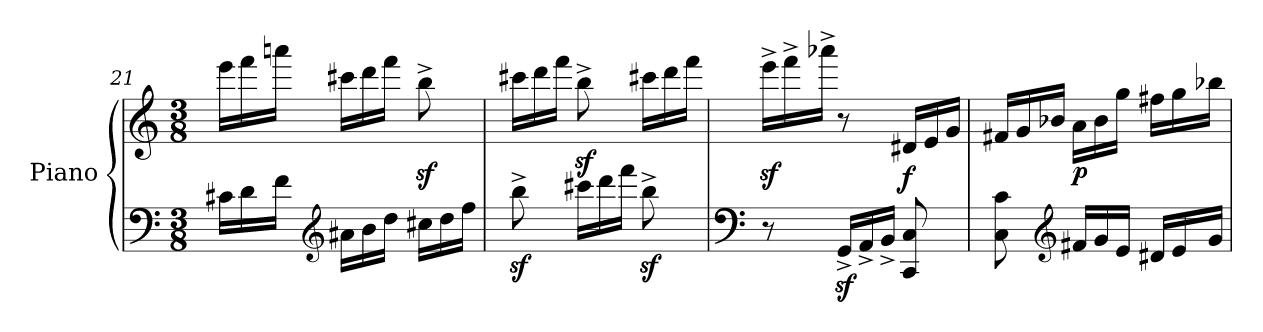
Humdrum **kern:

**kern	**kern	**dynam
*part1	*part1	*part1
*staff2	*staff1	*staff1/2
*I"Piano	*	*
*I'Pno.	*	*
*clefF4	*clefG2	*
*k[]	*k[]	*
*M3/8	*M3/8	*
*Xtuplet	*Xtuplet	*
=21	=21	=21
24c#X\LL	24eee\LL	.
24d\	24fff\	.
24f\JJ	24aaan\JJ	.
*clefG2	*	*
24a#X\LL	24ccc#X\LL	.
24b\	24ddd\	.
24dd\JJ	24fff\JJ	.
24cc#X\LL	8bbz<^\	.
24dd\	.	.
24ff\JJ	.	.
!!LO:LB:g=z
=22	=22	=22
8bbz<^\	24ccc#X\LL	.
.	24ddd\	.
.	24fff\JJ	.
24ccc#X\LL	8bbz<^\	.
24ddd\	.	.
24fff\JJ	.	.
8bbz<^\	24ccc#X\LL	.
.	24ddd\	.
.	24fff\JJ	.
=23	=23	=23
*clefF4	*	*
8r	24eeez<^\LL	.
.	24fff^\	.
.	24aaa-X^\JJ	.
24GGz<^/LL	8r	.
24AA^/	.	.
24BB^/JJ	.	.
!	!	!LO:DY:b
8CC/ 8C/	24d#X/LL	f
.	24e/	.
.	24g/JJ	.
=24	=24	=24
8C\ 8c\	24f#X/LL	.
.	24g/	.
.	24b-X/JJ	.
*clefG2	*	*
!	!	!LO:DY:b
24f#X/LL	24a\LL	p
24g/	24b-\	.
24e/JJ	24gg\JJ	.
24d#X/LL	24ff#X\LL	.
24e/	24gg\	.
24g/JJ	24bb-X\JJ	.
=	=	=
*-	*-	*-
